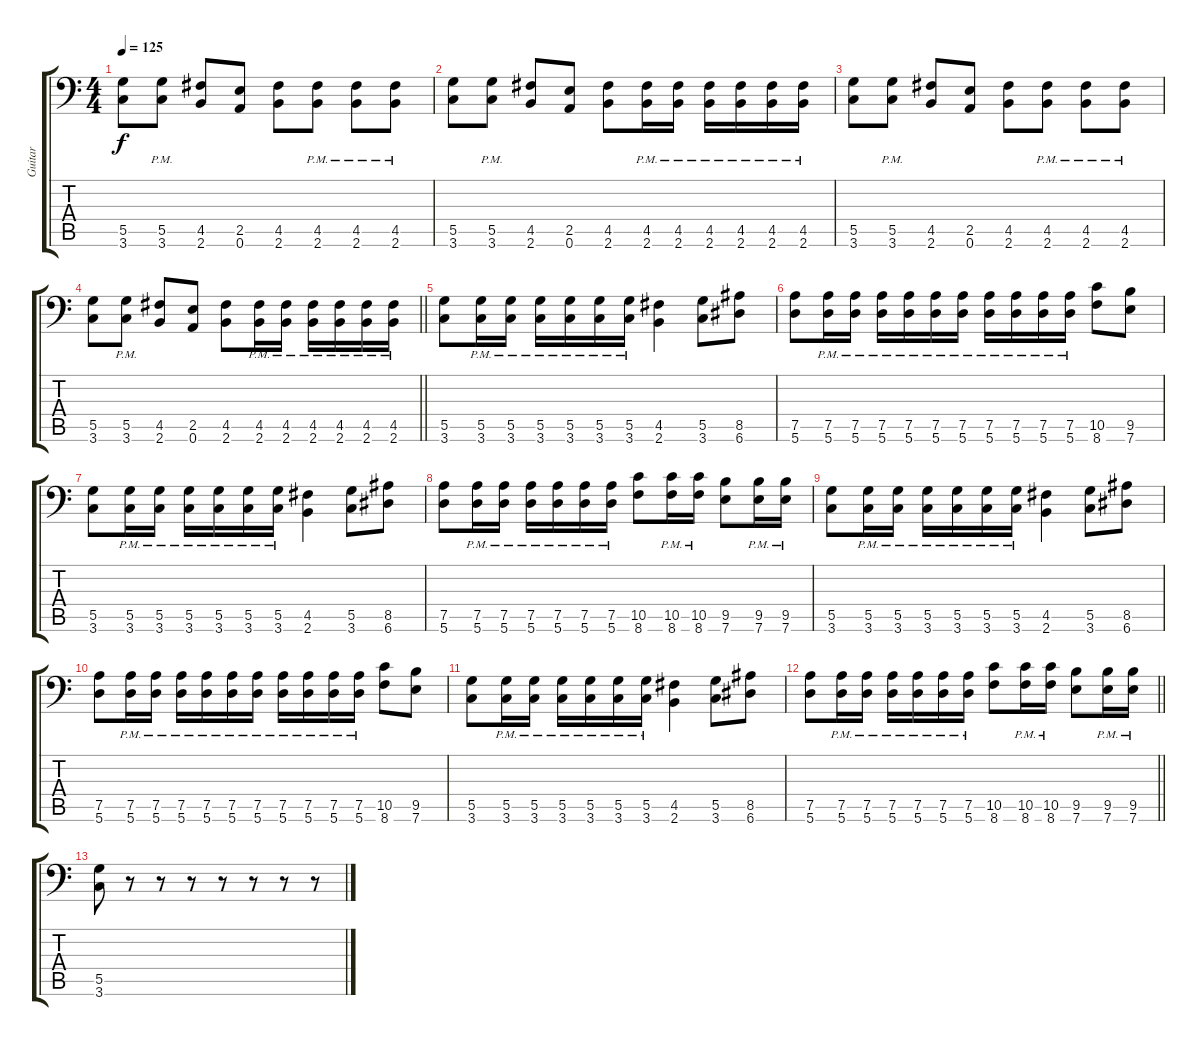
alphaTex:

\track ("Guitar" "Guitar") {instrument distortionguitar}
\staff {score tabs}
\tuning (A3 E3 C3 G2 D2 A1) {hide}
\ts (4 4)
\tempo 125
\clef f4
\ks c
(5.5 3.6).8{dy f} (5.5{pm} 3.6{pm}).8 (4.5 2.6).8 (2.5 0.6).8 (4.5 2.6).8 (4.5{pm} 2.6{pm}).8 (4.5{pm} 2.6{pm}).8 (4.5{pm} 2.6{pm}).8 |
(5.5 3.6).8 (5.5{pm} 3.6{pm}).8 (4.5 2.6).8 (2.5 0.6).8 (4.5 2.6).8 (4.5{pm} 2.6{pm}).16 (4.5{pm} 2.6{pm}).16 (4.5{pm} 2.6{pm}).16 (4.5{pm} 2.6{pm}).16 (4.5{pm} 2.6{pm}).16 (4.5{pm} 2.6{pm}).16 |
(5.5 3.6).8 (5.5{pm} 3.6{pm}).8 (4.5 2.6).8 (2.5 0.6).8 (4.5 2.6).8 (4.5{pm} 2.6{pm}).8 (4.5{pm} 2.6{pm}).8 (4.5{pm} 2.6{pm}).8 |
\barLineRight lightlight
(5.5 3.6).8 (5.5{pm} 3.6{pm}).8 (4.5 2.6).8 (2.5 0.6).8 (4.5 2.6).8 (4.5{pm} 2.6{pm}).16 (4.5{pm} 2.6{pm}).16 (4.5{pm} 2.6{pm}).16 (4.5{pm} 2.6{pm}).16 (4.5{pm} 2.6{pm}).16 (4.5{pm} 2.6{pm}).16 |
(5.5 3.6).8 (5.5{pm} 3.6{pm}).16 (5.5{pm} 3.6{pm}).16 (5.5{pm} 3.6{pm}).16 (5.5{pm} 3.6{pm}).16 (5.5{pm} 3.6{pm}).16 (5.5{pm} 3.6{pm}).16 (4.5 2.6).4 (5.5 3.6).8 (8.5 6.6).8 |
(7.5 5.6).8 (7.5{pm} 5.6{pm}).16 (7.5{pm} 5.6{pm}).16 (7.5{pm} 5.6{pm}).16 (7.5{pm} 5.6{pm}).16 (7.5{pm} 5.6{pm}).16 (7.5{pm} 5.6{pm}).16 (7.5{pm} 5.6{pm}).16 (7.5{pm} 5.6{pm}).16 (7.5{pm} 5.6{pm}).16 (7.5{pm} 5.6{pm}).16 (10.5 8.6).8 (9.5 7.6).8 |
(5.5 3.6).8 (5.5{pm} 3.6{pm}).16 (5.5{pm} 3.6{pm}).16 (5.5{pm} 3.6{pm}).16 (5.5{pm} 3.6{pm}).16 (5.5{pm} 3.6{pm}).16 (5.5{pm} 3.6{pm}).16 (4.5 2.6).4 (5.5 3.6).8 (8.5 6.6).8 |
(7.5 5.6).8 (7.5{pm} 5.6{pm}).16 (7.5{pm} 5.6{pm}).16 (7.5{pm} 5.6{pm}).16 (7.5{pm} 5.6{pm}).16 (7.5{pm} 5.6{pm}).16 (7.5{pm} 5.6{pm}).16 (10.5 8.6).8 (10.5{pm} 8.6{pm}).16 (10.5{pm} 8.6{pm}).16 (9.5 7.6).8 (9.5{pm} 7.6{pm}).16 (9.5{pm} 7.6{pm}).16 |
(5.5 3.6).8 (5.5{pm} 3.6{pm}).16 (5.5{pm} 3.6{pm}).16 (5.5{pm} 3.6{pm}).16 (5.5{pm} 3.6{pm}).16 (5.5{pm} 3.6{pm}).16 (5.5{pm} 3.6{pm}).16 (4.5 2.6).4 (5.5 3.6).8 (8.5 6.6).8 |
(7.5 5.6).8 (7.5{pm} 5.6{pm}).16 (7.5{pm} 5.6{pm}).16 (7.5{pm} 5.6{pm}).16 (7.5{pm} 5.6{pm}).16 (7.5{pm} 5.6{pm}).16 (7.5{pm} 5.6{pm}).16 (7.5{pm} 5.6{pm}).16 (7.5{pm} 5.6{pm}).16 (7.5{pm} 5.6{pm}).16 (7.5{pm} 5.6{pm}).16 (10.5 8.6).8 (9.5 7.6).8 |
(5.5 3.6).8 (5.5{pm} 3.6{pm}).16 (5.5{pm} 3.6{pm}).16 (5.5{pm} 3.6{pm}).16 (5.5{pm} 3.6{pm}).16 (5.5{pm} 3.6{pm}).16 (5.5{pm} 3.6{pm}).16 (4.5 2.6).4 (5.5 3.6).8 (8.5 6.6).8 |
\barLineRight lightlight
(7.5 5.6).8 (7.5{pm} 5.6{pm}).16 (7.5{pm} 5.6{pm}).16 (7.5{pm} 5.6{pm}).16 (7.5{pm} 5.6{pm}).16 (7.5{pm} 5.6{pm}).16 (7.5{pm} 5.6{pm}).16 (10.5 8.6).8 (10.5{pm} 8.6{pm}).16 (10.5{pm} 8.6{pm}).16 (9.5 7.6).8 (9.5{pm} 7.6{pm}).16 (9.5{pm} 7.6{pm}).16 |
(5.5 3.6).8 r.8 r.8 r.8 r.8 r.8 r.8 r.8
